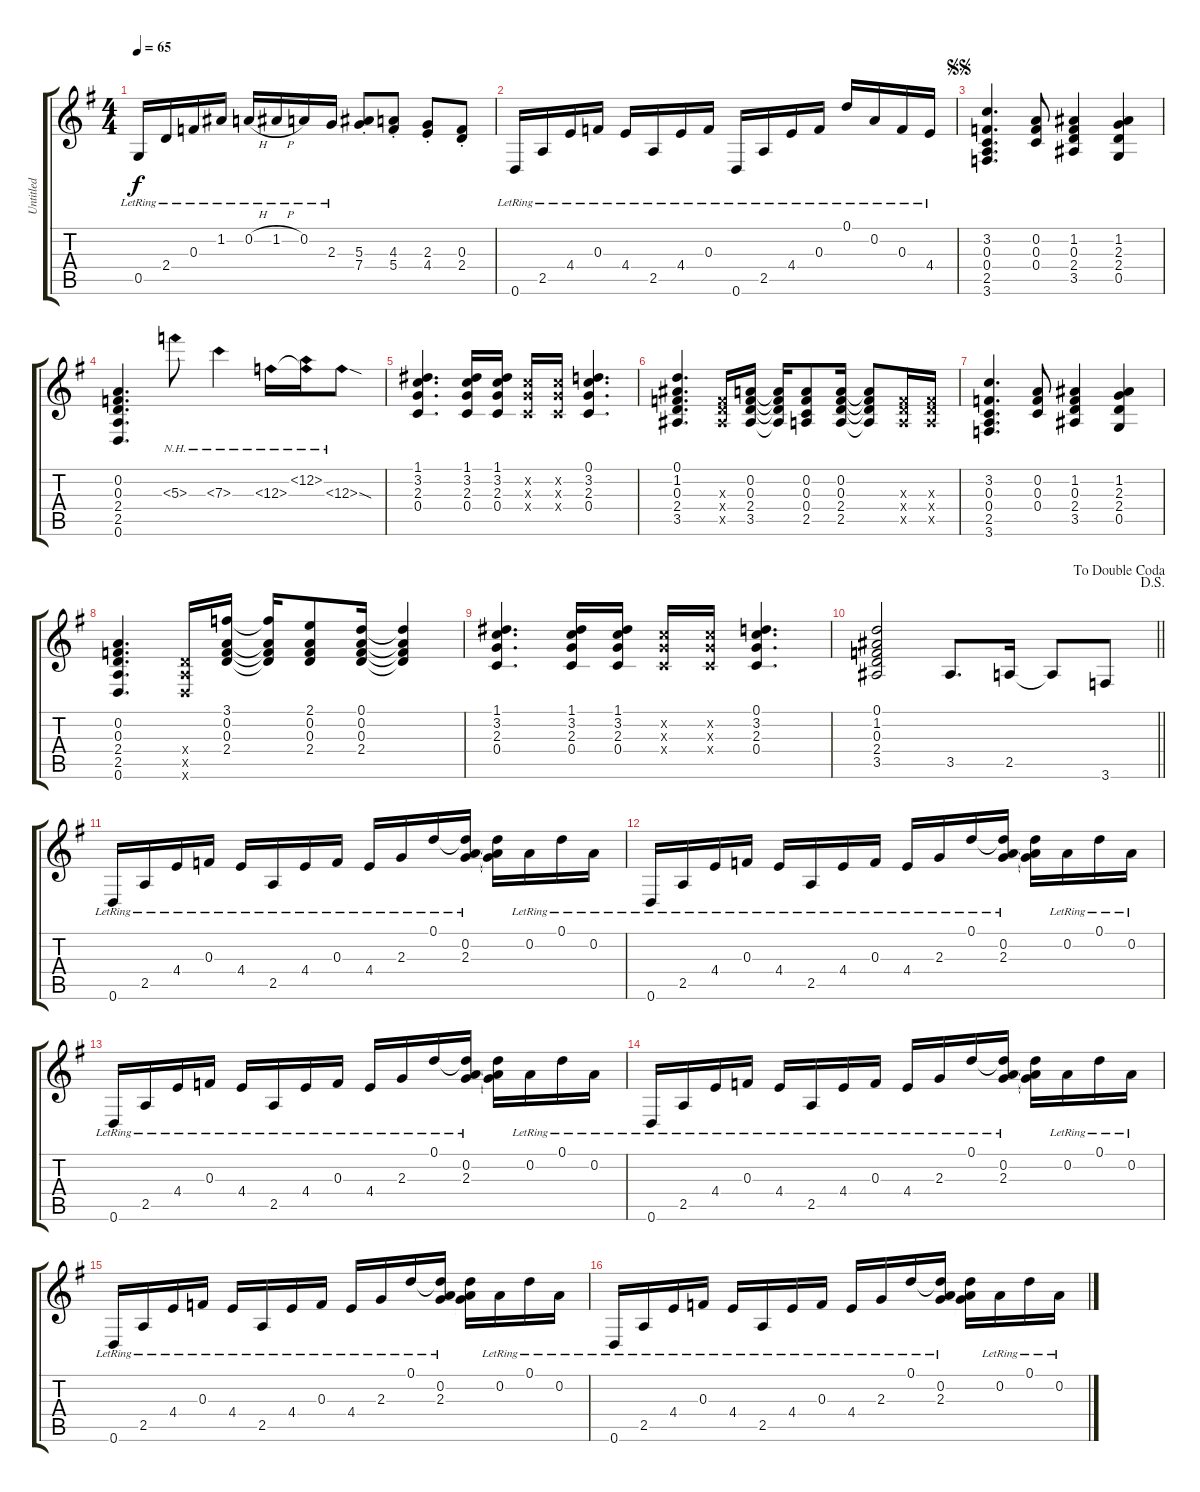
\track ("Untitled" "Untitled") {instrument acousticguitarnylon}
\staff {score tabs}
\tuning (D4 A3 F3 C3 G2 D2) {hide}
\ts (4 4)
\tempo 65
\clef g2
\ks g
0.5{lr}.16{dy f} 2.4{lr}.16 0.3{lr}.16 1.2{lr}.16 0.2{h lr}.16 1.2{h lr}.16 0.2{lr}.16 2.3{lr}.16 (5.3{st} 7.4{st}).8 (4.3{st} 5.4{st}).8 (2.3{st} 4.4{st}).8 (0.3{st} 2.4{st}).8 |
0.6{lr}.16 2.5{lr}.16 4.4{lr}.16 0.3{lr}.16 4.4{lr}.16 2.5{lr}.16 4.4{lr}.16 0.3{lr}.16 0.6{lr}.16 2.5{lr}.16 4.4{lr}.16 0.3{lr}.16 0.1{lr}.16 0.2{lr}.16 0.3{lr}.16 4.4{lr}.16 |
\jump segnosegno
(3.2 0.3 0.4 2.5 3.6).4{d} (0.2 0.3 0.4).8 (1.2 0.3 2.4 3.5).4 (1.2 2.3 2.4 0.5).4 |
(0.2 0.3 2.4 2.5 0.6).4{d} 5.3{nh}.8 7.3{nh}.4 12.3{nh}.16 (12.2{nh} 12.3{nh t}).16 12.3{nh sod}.8 |
(1.1 3.2 2.3 0.4).4{d} (1.1 3.2 2.3 0.4).16 (1.1 3.2 2.3 0.4).16 (3.2{x} 2.3{x} 0.4{x}).16 (3.2{x} 2.3{x} 0.4{x}).16 (0.1 3.2 2.3 0.4).4{d} |
(0.1 1.2 0.3 2.4 3.5).4{d} (0.3{x} 2.4{x} 3.5{x}).16 (0.2 0.3 2.4 3.5).16 (0.2{t} 0.3{t} 2.4{t} 3.5{t}).16 (0.2 0.3 0.4 2.5).8 (0.2 0.3 2.4 2.5).16 (0.2{t} 0.3{t} 2.4{t} 2.5{t}).8 (0.3{x} 2.4{x} 2.5{x}).16 (0.3{x} 2.4{x} 2.5{x}).16 |
(3.2 0.3 0.4 2.5 3.6).4{d} (0.2 0.3 0.4).8 (1.2 0.3 2.4 3.5).4 (1.2 2.3 2.4 0.5).4 |
(0.2 0.3 2.4 2.5 0.6).4{d} (2.4{x} 2.5{x} 0.6{x}).16 (3.1 0.2 0.3 2.4).16 (3.1{t} 0.2{t} 0.3{t} 2.4{t}).16 (2.1 0.2 0.3 2.4).8 (0.1 0.2 0.3 2.4).16 (0.1{t} 0.2{t} 0.3{t} 2.4{t}).4 |
(1.1 3.2 2.3 0.4).4{d} (1.1 3.2 2.3 0.4).16 (1.1 3.2 2.3 0.4).16 (3.2{x} 2.3{x} 0.4{x}).16 (3.2{x} 2.3{x} 0.4{x}).16 (0.1 3.2 2.3 0.4).4{d} |
\jump dalsegno
\jump dadoublecoda
\barLineRight lightlight
(0.1 1.2 0.3 2.4 3.5).2 3.5.8{d} 2.5.16 2.5{t}.8 3.6.8 |
0.6{lr}.16 2.5{lr}.16 4.4{lr}.16 0.3{lr}.16 4.4{lr}.16 2.5{lr}.16 4.4{lr}.16 0.3{lr}.16 4.4{lr}.16 2.3{lr}.16 0.1{lr}.16 (0.1{t} 0.2{lr} 2.3{lr}).16 (0.1{t} 0.2{t} 2.3{t}).16 0.2{lr}.16 0.1{lr}.16 0.2{lr}.16 |
0.6{lr}.16 2.5{lr}.16 4.4{lr}.16 0.3{lr}.16 4.4{lr}.16 2.5{lr}.16 4.4{lr}.16 0.3{lr}.16 4.4{lr}.16 2.3{lr}.16 0.1{lr}.16 (0.1{t} 0.2{lr} 2.3{lr}).16 (0.1{t} 0.2{t} 2.3{t}).16 0.2{lr}.16 0.1{lr}.16 0.2{lr}.16 |
0.6{lr}.16 2.5{lr}.16 4.4{lr}.16 0.3{lr}.16 4.4{lr}.16 2.5{lr}.16 4.4{lr}.16 0.3{lr}.16 4.4{lr}.16 2.3{lr}.16 0.1{lr}.16 (0.1{t} 0.2{lr} 2.3{lr}).16 (0.1{t} 0.2{t} 2.3{t}).16 0.2{lr}.16 0.1{lr}.16 0.2{lr}.16 |
0.6{lr}.16 2.5{lr}.16 4.4{lr}.16 0.3{lr}.16 4.4{lr}.16 2.5{lr}.16 4.4{lr}.16 0.3{lr}.16 4.4{lr}.16 2.3{lr}.16 0.1{lr}.16 (0.1{t} 0.2{lr} 2.3{lr}).16 (0.1{t} 0.2{t} 2.3{t}).16 0.2{lr}.16 0.1{lr}.16 0.2{lr}.16 |
0.6{lr}.16 2.5{lr}.16 4.4{lr}.16 0.3{lr}.16 4.4{lr}.16 2.5{lr}.16 4.4{lr}.16 0.3{lr}.16 4.4{lr}.16 2.3{lr}.16 0.1{lr}.16 (0.1{t} 0.2{lr} 2.3{lr}).16 (0.1{t} 0.2{t} 2.3{t}).16 0.2{lr}.16 0.1{lr}.16 0.2{lr}.16 |
0.6{lr}.16 2.5{lr}.16 4.4{lr}.16 0.3{lr}.16 4.4{lr}.16 2.5{lr}.16 4.4{lr}.16 0.3{lr}.16 4.4{lr}.16 2.3{lr}.16 0.1{lr}.16 (0.1{t} 0.2{lr} 2.3{lr}).16 (0.1{t} 0.2{t} 2.3{t}).16 0.2{lr}.16 0.1{lr}.16 0.2{lr}.16
